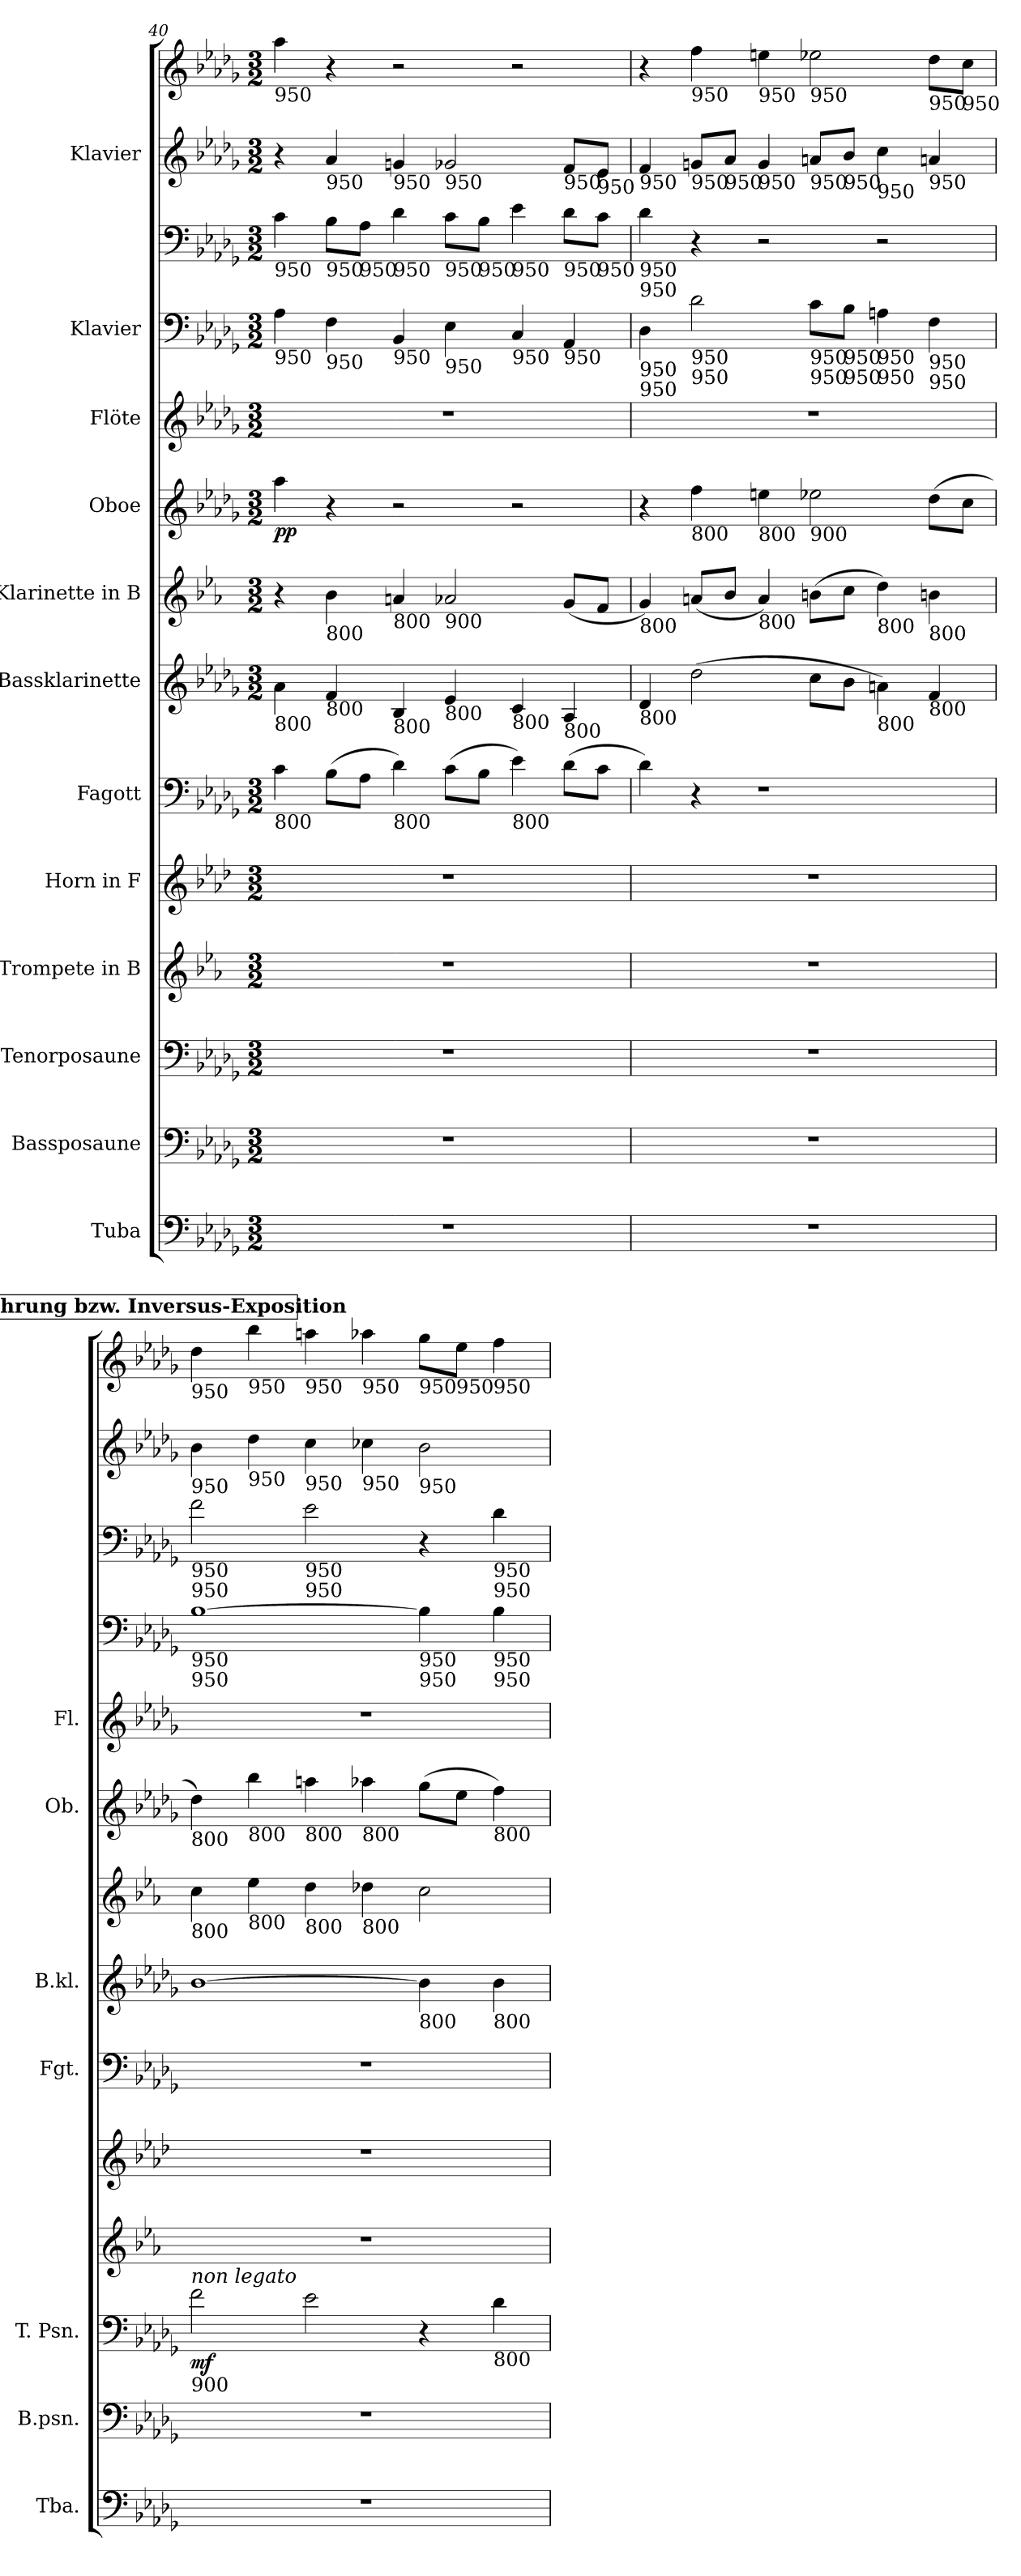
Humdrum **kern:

**kern	**kern	**kern	**dynam	**kern	**kern	**kern	**kern	**kern	**kern	**dynam	**kern	**kern	**kern	**kern	**kern
*part12	*part11	*part10	*part10	*part9	*part8	*part7	*part6	*part5	*part4	*part4	*part3	*part2	*part2	*part1	*part1
*staff14	*staff13	*staff12	*staff12	*staff11	*staff10	*staff9	*staff8	*staff7	*staff6	*staff6	*staff5	*staff4	*staff3	*staff2	*staff1
*I"Tuba	*I"Bassposaune	*I"Tenorposaune	*	*I"Trompete in B	*I"Horn in F	*I"Fagott	*I"Bassklarinette	*I"Klarinette in B	*I"Oboe	*	*I"Flöte	*I"Klavier	*	*I"Klavier	*
*I'Tba.	*I'B.psn.	*I'T. Psn.	*	*	*	*I'Fgt.	*I'B.kl.	*	*I'Ob.	*	*I'Fl.	*	*	*	*
*clefF4	*clefF4	*clefF4	*	*clefG2	*clefG2	*clefF4	*clefG2	*clefG2	*clefG2	*	*clefG2	*clefF4	*clefF4	*clefG2	*clefG2
*	*	*	*	*ITrd1c2	*ITrd4c7	*	*ITrd8c14	*ITrd1c2	*	*	*	*	*	*	*
*k[b-e-a-d-g-]	*k[b-e-a-d-g-]	*k[b-e-a-d-g-]	*	*k[b-e-a-d-g-]	*k[b-e-a-d-g-]	*k[b-e-a-d-g-]	*k[b-e-a-d-g-]	*k[b-e-a-d-g-]	*k[b-e-a-d-g-]	*	*k[b-e-a-d-g-]	*k[b-e-a-d-g-]	*k[b-e-a-d-g-]	*k[b-e-a-d-g-]	*k[b-e-a-d-g-]
*M3/2	*M3/2	*M3/2	*	*M3/2	*M3/2	*M3/2	*M3/2	*M3/2	*M3/2	*	*M3/2	*M3/2	*M3/2	*M3/2	*M3/2
=40	=40	=40	=40	=40	=40	=40	=40	=40	=40	=40	=40	=40	=40	=40	=40
!	!	!	!	!	!	!	!	!	!	!	!	!	!	!	!LO:TX:b:t=950
!	!	!	!	!	!	!	!	!	!	!	!	!	!LO:TX:b:t=950	!	!
!	!	!	!	!	!	!	!	!	!	!	!	!LO:TX:b:t=950	!	!	!
!	!	!	!	!	!	!	!LO:TX:b:t=800	!	!	!	!	!	!	!	!
!	!	!	!	!	!	!LO:TX:b:t=800	!	!	!	!	!	!	!	!	!
!	!	!	!	!	!	!	!	!	!	!LO:DY:b	!	!	!	!	!
1.r	1.r	1.r	.	1.r	1.r	4c\	4A-\	4r	4aa-\	pp	1.r	4A-\	4c\	4r	4aa-\
!	!	!	!	!	!	!	!	!	!	!	!	!	!	!LO:TX:b:t=950	!
!	!	!	!	!	!	!	!	!	!	!	!	!	!LO:TX:b:t=950	!	!
!	!	!	!	!	!	!	!	!	!	!	!	!LO:TX:b:t=950	!	!	!
!	!	!	!	!	!	!	!	!LO:TX:b:t=800	!	!	!	!	!	!	!
!	!	!	!	!	!	!	!LO:TX:b:t=800	!	!	!	!	!	!	!	!
.	.	.	.	.	.	(>8B-\L	4F/	4a-\	4r	.	.	4F\	8B-\L	4a-/	4r
!	!	!	!	!	!	!	!	!	!	!	!	!	!LO:TX:b:t=950	!	!
.	.	.	.	.	.	8A-\J	.	.	.	.	.	.	8A-\J	.	.
!	!	!	!	!	!	!	!	!	!	!	!	!	!	!LO:TX:b:t=950	!
!	!	!	!	!	!	!	!	!	!	!	!	!	!LO:TX:b:t=950	!	!
!	!	!	!	!	!	!	!	!	!	!	!	!LO:TX:b:t=950	!	!	!
!	!	!	!	!	!	!	!	!LO:TX:b:t=800	!	!	!	!	!	!	!
!	!	!	!	!	!	!	!LO:TX:b:t=800	!	!	!	!	!	!	!	!
!	!	!	!	!	!	!LO:TX:b:t=800	!	!	!	!	!	!	!	!	!
.	.	.	.	.	.	4d-\)	4BB-/	4gn/	2r	.	.	4BB-/	4d-\	4gn/	2r
!	!	!	!	!	!	!	!	!	!	!	!	!	!	!LO:TX:b:t=950	!
!	!	!	!	!	!	!	!	!	!	!	!	!	!LO:TX:b:t=950	!	!
!	!	!	!	!	!	!	!	!	!	!	!	!LO:TX:b:t=950	!	!	!
!	!	!	!	!	!	!	!	!LO:TX:b:t=900	!	!	!	!	!	!	!
!	!	!	!	!	!	!	!LO:TX:b:t=800	!	!	!	!	!	!	!	!
.	.	.	.	.	.	(>8c\L	4E-/	2g-X/	.	.	.	4E-\	8c\L	2g-X/	.
!	!	!	!	!	!	!	!	!	!	!	!	!	!LO:TX:b:t=950	!	!
.	.	.	.	.	.	8B-\J	.	.	.	.	.	.	8B-\J	.	.
!	!	!	!	!	!	!	!	!	!	!	!	!	!LO:TX:b:t=950	!	!
!	!	!	!	!	!	!	!	!	!	!	!	!LO:TX:b:t=950	!	!	!
!	!	!	!	!	!	!	!LO:TX:b:t=800	!	!	!	!	!	!	!	!
!	!	!	!	!	!	!LO:TX:b:t=800	!	!	!	!	!	!	!	!	!
.	.	.	.	.	.	4e-\)	4C/	.	2r	.	.	4C/	4e-\	.	2r
!	!	!	!	!	!	!	!	!	!	!	!	!	!	!LO:TX:b:t=950	!
!	!	!	!	!	!	!	!	!	!	!	!	!	!LO:TX:b:t=950	!	!
!	!	!	!	!	!	!	!	!	!	!	!	!LO:TX:b:t=950	!	!	!
!	!	!	!	!	!	!	!LO:TX:b:t=800	!	!	!	!	!	!	!	!
.	.	.	.	.	.	(>8d-\L	4AA-/	(<8f/L	.	.	.	4AA-/	8d-\L	8f/L	.
!	!	!	!	!	!	!	!	!	!	!	!	!	!	!LO:TX:b:t=950	!
!	!	!	!	!	!	!	!	!	!	!	!	!	!LO:TX:b:t=950	!	!
.	.	.	.	.	.	8c\J	.	8e-/J	.	.	.	.	8c\J	8e-/J	.
=41	=41	=41	=41	=41	=41	=41	=41	=41	=41	=41	=41	=41	=41	=41	=41
!	!	!	!	!	!	!	!	!	!	!	!	!	!	!LO:TX:b:t=950	!
!	!	!	!	!	!	!	!	!	!	!	!	!	!LO:TX:b:t=950	!	!
!	!	!	!	!	!	!	!	!	!	!	!	!	!LO:TX:b:t=950	!	!
!	!	!	!	!	!	!	!	!	!	!	!	!LO:TX:b:t=950	!	!	!
!	!	!	!	!	!	!	!	!	!	!	!	!LO:TX:b:t=950	!	!	!
!	!	!	!	!	!	!	!	!LO:TX:b:t=800	!	!	!	!	!	!	!
!	!	!	!	!	!	!	!LO:TX:b:t=800	!	!	!	!	!	!	!	!
1.r	1.r	1.r	.	1.r	1.r	4d-\)	4D-/	4f/)	4r	.	1.r	4D-\	4d-\	4f/	4r
!	!	!	!	!	!	!	!	!	!	!	!	!	!	!	!LO:TX:b:t=950
!	!	!	!	!	!	!	!	!	!	!	!	!	!	!LO:TX:b:t=950	!
!	!	!	!	!	!	!	!	!	!	!	!	!LO:TX:b:t=950	!	!	!
!	!	!	!	!	!	!	!	!	!	!	!	!LO:TX:b:t=950	!	!	!
!	!	!	!	!	!	!	!	!	!LO:TX:b:t=800	!	!	!	!	!	!
.	.	.	.	.	.	4r	(>2d-\	(<8gn/L	4ff\	.	.	2d-\	4r	8gn/L	4ff\
!	!	!	!	!	!	!	!	!	!	!	!	!	!	!LO:TX:b:t=950	!
.	.	.	.	.	.	.	.	8a-/J	.	.	.	.	.	8a-/J	.
!	!	!	!	!	!	!	!	!	!	!	!	!	!	!	!LO:TX:b:t=950
!	!	!	!	!	!	!	!	!	!	!	!	!	!	!LO:TX:b:t=950	!
!	!	!	!	!	!	!	!	!	!LO:TX:b:t=800	!	!	!	!	!	!
!	!	!	!	!	!	!	!	!LO:TX:b:t=800	!	!	!	!	!	!	!
.	.	.	.	.	.	1r	.	4g/)	4een\	.	.	.	2r	4g/	4een\
!	!	!	!	!	!	!	!	!	!	!	!	!	!	!	!LO:TX:b:t=950
!	!	!	!	!	!	!	!	!	!	!	!	!	!	!LO:TX:b:t=950	!
!	!	!	!	!	!	!	!	!	!	!	!	!LO:TX:b:t=950	!	!	!
!	!	!	!	!	!	!	!	!	!	!	!	!LO:TX:b:t=950	!	!	!
!	!	!	!	!	!	!	!	!	!LO:TX:b:t=900	!	!	!	!	!	!
.	.	.	.	.	.	.	8c\L	(>8an\L	2ee-X\	.	.	8c\L	.	8an/L	2ee-X\
!	!	!	!	!	!	!	!	!	!	!	!	!	!	!LO:TX:b:t=950	!
!	!	!	!	!	!	!	!	!	!	!	!	!LO:TX:b:t=950	!	!	!
!	!	!	!	!	!	!	!	!	!	!	!	!LO:TX:b:t=950	!	!	!
.	.	.	.	.	.	.	8B-\J	8b-\J	.	.	.	8B-\J	.	8b-/J	.
!	!	!	!	!	!	!	!	!	!	!	!	!	!	!LO:TX:b:t=950	!
!	!	!	!	!	!	!	!	!	!	!	!	!LO:TX:b:t=950	!	!	!
!	!	!	!	!	!	!	!	!	!	!	!	!LO:TX:b:t=950	!	!	!
!	!	!	!	!	!	!	!	!LO:TX:b:t=800	!	!	!	!	!	!	!
!	!	!	!	!	!	!	!LO:TX:b:t=800	!	!	!	!	!	!	!	!
.	.	.	.	.	.	.	4An\)	4cc\)	.	.	.	4An\	2r	4cc\	.
!	!	!	!	!	!	!	!	!	!	!	!	!	!	!	!LO:TX:b:t=950
!	!	!	!	!	!	!	!	!	!	!	!	!	!	!LO:TX:b:t=950	!
!	!	!	!	!	!	!	!	!	!	!	!	!LO:TX:b:t=950	!	!	!
!	!	!	!	!	!	!	!	!	!	!	!	!LO:TX:b:t=950	!	!	!
!	!	!	!	!	!	!	!	!LO:TX:b:t=800	!	!	!	!	!	!	!
!	!	!	!	!	!	!	!LO:TX:b:t=800	!	!	!	!	!	!	!	!
.	.	.	.	.	.	.	4F/	4an\	(>8dd-\L	.	.	4F\	.	4an/	8dd-\L
!	!	!	!	!	!	!	!	!	!	!	!	!	!	!	!LO:TX:b:t=950
.	.	.	.	.	.	.	.	.	8cc\J	.	.	.	.	.	8cc\J
!!LO:PB:g=z
!!LO:REH:place=s1:a:B:fs=14:t=2. Durchführung bzw. Inversus-Exposition
=42	=42	=42	=42	=42	=42	=42	=42	=42	=42	=42	=42	=42	=42	=42	=42
!	!	!	!	!	!	!	!	!	!	!	!	!	!	!	!LO:TX:b:t=950
!	!	!	!	!	!	!	!	!	!	!	!	!	!	!LO:TX:b:t=950	!
!	!	!	!	!	!	!	!	!	!	!	!	!	!LO:TX:b:t=950	!	!
!	!	!	!	!	!	!	!	!	!	!	!	!	!LO:TX:b:t=950	!	!
!	!	!	!	!	!	!	!	!	!	!	!	!LO:TX:b:t=950	!	!	!
!	!	!	!	!	!	!	!	!	!	!	!	!LO:TX:b:t=950	!	!	!
!	!	!	!	!	!	!	!	!	!LO:TX:b:t=800	!	!	!	!	!	!
!	!	!	!	!	!	!	!	!LO:TX:b:t=800	!	!	!	!	!	!	!
!	!	!LO:TX:a:i:t=non legato	!	!	!	!	!	!	!	!	!	!	!	!	!
!	!	!LO:TX:b:t=900	!	!	!	!	!	!	!	!	!	!	!	!	!
!	!	!	!LO:DY:b	!	!	!	!	!	!	!	!	!	!	!	!
1.r	1.r	2f\	mf	1.r	1.r	1.r	[1B-	4b-\	4dd-\)	.	1.r	[1B-	2f\	4b-\	4dd-\
!	!	!	!	!	!	!	!	!	!	!	!	!	!	!	!LO:TX:b:t=950
!	!	!	!	!	!	!	!	!	!	!	!	!	!	!LO:TX:b:t=950	!
!	!	!	!	!	!	!	!	!	!LO:TX:b:t=800	!	!	!	!	!	!
!	!	!	!	!	!	!	!	!LO:TX:b:t=800	!	!	!	!	!	!	!
.	.	.	.	.	.	.	.	4dd-\	4bb-\	.	.	.	.	4dd-\	4bb-\
!	!	!	!	!	!	!	!	!	!	!	!	!	!	!	!LO:TX:b:t=950
!	!	!	!	!	!	!	!	!	!	!	!	!	!	!LO:TX:b:t=950	!
!	!	!	!	!	!	!	!	!	!	!	!	!	!LO:TX:b:t=950	!	!
!	!	!	!	!	!	!	!	!	!	!	!	!	!LO:TX:b:t=950	!	!
!	!	!	!	!	!	!	!	!	!LO:TX:b:t=800	!	!	!	!	!	!
!	!	!	!	!	!	!	!	!LO:TX:b:t=800	!	!	!	!	!	!	!
.	.	2e-\	.	.	.	.	.	4cc\	4aan\	.	.	.	2e-\	4cc\	4aan\
!	!	!	!	!	!	!	!	!	!	!	!	!	!	!	!LO:TX:b:t=950
!	!	!	!	!	!	!	!	!	!	!	!	!	!	!LO:TX:b:t=950	!
!	!	!	!	!	!	!	!	!	!LO:TX:b:t=800	!	!	!	!	!	!
!	!	!	!	!	!	!	!	!LO:TX:b:t=800	!	!	!	!	!	!	!
.	.	.	.	.	.	.	.	4cc-X\	4aa-X\	.	.	.	.	4cc-X\	4aa-X\
!	!	!	!	!	!	!	!	!	!	!	!	!	!	!	!LO:TX:b:t=950
!	!	!	!	!	!	!	!	!	!	!	!	!	!	!LO:TX:b:t=950	!
!	!	!	!	!	!	!	!	!	!	!	!	!LO:TX:b:t=950	!	!	!
!	!	!	!	!	!	!	!	!	!	!	!	!LO:TX:b:t=950	!	!	!
!	!	!	!	!	!	!	!LO:TX:b:t=800	!	!	!	!	!	!	!	!
.	.	4r	.	.	.	.	4B-\]	2b-\	(>8gg-\L	.	.	4B-\]	4r	2b-\	8gg-\L
!	!	!	!	!	!	!	!	!	!	!	!	!	!	!	!LO:TX:b:t=950
.	.	.	.	.	.	.	.	.	8ee-\J	.	.	.	.	.	8ee-\J
!	!	!	!	!	!	!	!	!	!	!	!	!	!	!	!LO:TX:b:t=950
!	!	!	!	!	!	!	!	!	!	!	!	!	!LO:TX:b:t=950	!	!
!	!	!	!	!	!	!	!	!	!	!	!	!	!LO:TX:b:t=950	!	!
!	!	!	!	!	!	!	!	!	!	!	!	!LO:TX:b:t=950	!	!	!
!	!	!	!	!	!	!	!	!	!	!	!	!LO:TX:b:t=950	!	!	!
!	!	!	!	!	!	!	!	!	!LO:TX:b:t=800	!	!	!	!	!	!
!	!	!	!	!	!	!	!LO:TX:b:t=800	!	!	!	!	!	!	!	!
!	!	!LO:TX:b:t=800	!	!	!	!	!	!	!	!	!	!	!	!	!
.	.	4d-\	.	.	.	.	4B-\	.	4ff\)	.	.	4B-\	4d-\	.	4ff\
=	=	=	=	=	=	=	=	=	=	=	=	=	=	=	=
*-	*-	*-	*-	*-	*-	*-	*-	*-	*-	*-	*-	*-	*-	*-	*-
